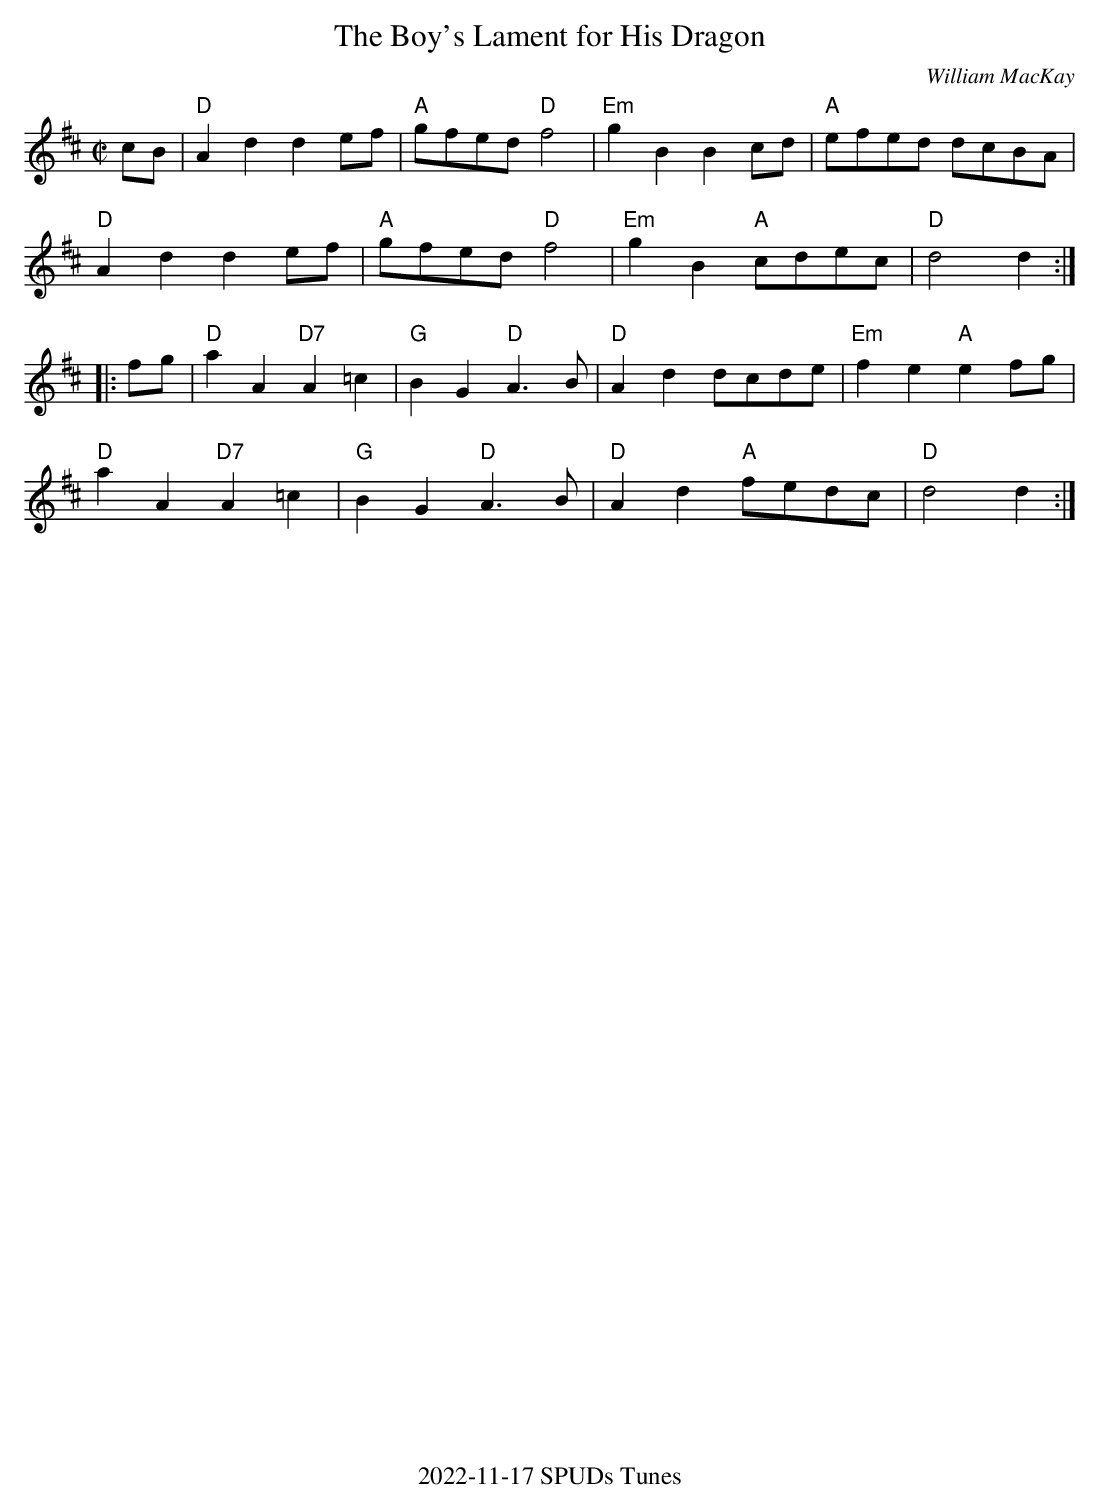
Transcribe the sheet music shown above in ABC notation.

X:1
T:Boy's Lament for His Dragon, The
C:William MacKay
M:C|
L:1/8
K:D
cB|"D"A2d2 d2ef|"A"gfed "D"f4|"Em"g2B2 B2cd|"A"efed dcBA|
"D"A2d2 d2ef|"A"gfed "D"f4|"Em"g2B2 "A"cdec|"D"d4 d2:|
|:fg|"D"a2A2 "D7"A2=c2|"G"B2G2 "D"A3B|"D"A2d2 dcde|"Em"f2e2 "A"e2fg|
"D"a2A2 "D7"A2=c2|"G"B2G2 "D"A3B|"D"A2d2 "A"fedc|"D"d4 d2:|
